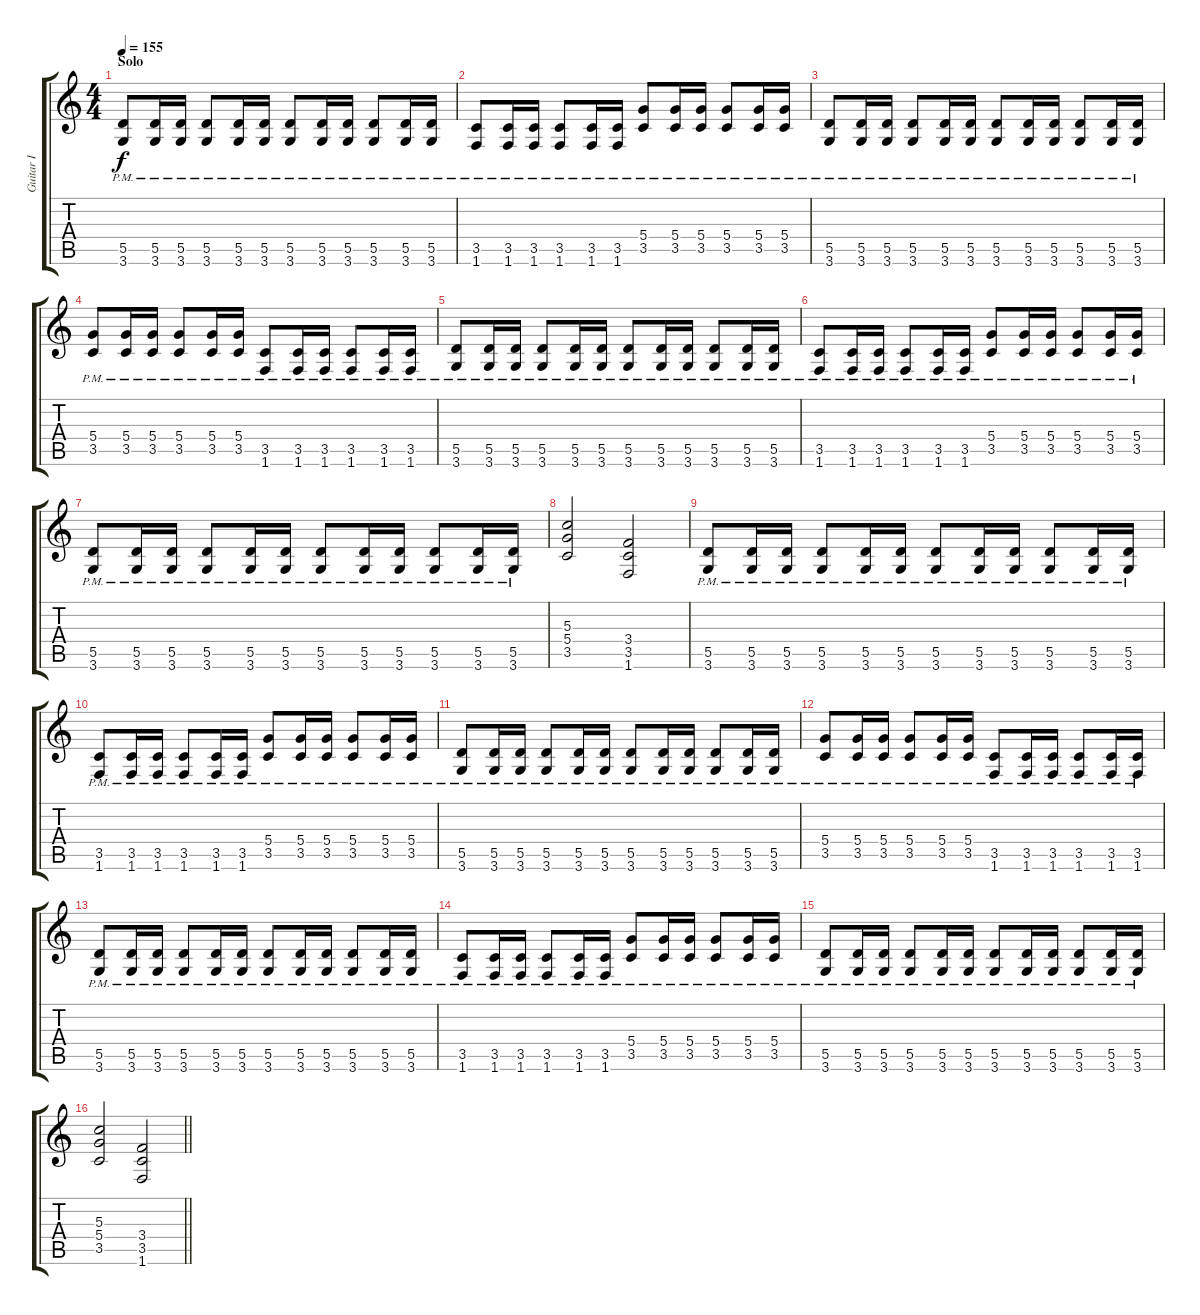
\track ("Guitar I" "Guitar I") {instrument overdrivenguitar}
\staff {score tabs}
\tuning (E4 B3 G3 D3 A2 E2) {hide}
\ts (4 4)
\section ("" "Solo")
\tempo 155
\clef g2
\ks c
(5.5{pm} 3.6{pm}).8{dy f} (5.5{pm} 3.6{pm}).16 (5.5{pm} 3.6{pm}).16 (5.5{pm} 3.6{pm}).8 (5.5{pm} 3.6{pm}).16 (5.5{pm} 3.6{pm}).16 (5.5{pm} 3.6{pm}).8 (5.5{pm} 3.6{pm}).16 (5.5{pm} 3.6{pm}).16 (5.5{pm} 3.6{pm}).8 (5.5{pm} 3.6{pm}).16 (5.5{pm} 3.6{pm}).16 |
(3.5{pm} 1.6{pm}).8 (3.5{pm} 1.6{pm}).16 (3.5{pm} 1.6{pm}).16 (3.5{pm} 1.6{pm}).8 (3.5{pm} 1.6{pm}).16 (3.5{pm} 1.6{pm}).16 (5.4{pm} 3.5{pm}).8 (5.4{pm} 3.5{pm}).16 (5.4{pm} 3.5{pm}).16 (5.4{pm} 3.5{pm}).8 (5.4{pm} 3.5{pm}).16 (5.4{pm} 3.5{pm}).16 |
(5.5{pm} 3.6{pm}).8 (5.5{pm} 3.6{pm}).16 (5.5{pm} 3.6{pm}).16 (5.5{pm} 3.6{pm}).8 (5.5{pm} 3.6{pm}).16 (5.5{pm} 3.6{pm}).16 (5.5{pm} 3.6{pm}).8 (5.5{pm} 3.6{pm}).16 (5.5{pm} 3.6{pm}).16 (5.5{pm} 3.6{pm}).8 (5.5{pm} 3.6{pm}).16 (5.5{pm} 3.6{pm}).16 |
(5.4{pm} 3.5{pm}).8 (5.4{pm} 3.5{pm}).16 (5.4{pm} 3.5{pm}).16 (5.4{pm} 3.5{pm}).8 (5.4{pm} 3.5{pm}).16 (5.4{pm} 3.5{pm}).16 (3.5{pm} 1.6{pm}).8 (3.5{pm} 1.6{pm}).16 (3.5{pm} 1.6{pm}).16 (3.5{pm} 1.6{pm}).8 (3.5{pm} 1.6{pm}).16 (3.5{pm} 1.6{pm}).16 |
(5.5{pm} 3.6{pm}).8 (5.5{pm} 3.6{pm}).16 (5.5{pm} 3.6{pm}).16 (5.5{pm} 3.6{pm}).8 (5.5{pm} 3.6{pm}).16 (5.5{pm} 3.6{pm}).16 (5.5{pm} 3.6{pm}).8 (5.5{pm} 3.6{pm}).16 (5.5{pm} 3.6{pm}).16 (5.5{pm} 3.6{pm}).8 (5.5{pm} 3.6{pm}).16 (5.5{pm} 3.6{pm}).16 |
(3.5{pm} 1.6{pm}).8 (3.5{pm} 1.6{pm}).16 (3.5{pm} 1.6{pm}).16 (3.5{pm} 1.6{pm}).8 (3.5{pm} 1.6{pm}).16 (3.5{pm} 1.6{pm}).16 (5.4{pm} 3.5{pm}).8 (5.4{pm} 3.5{pm}).16 (5.4{pm} 3.5{pm}).16 (5.4{pm} 3.5{pm}).8 (5.4{pm} 3.5{pm}).16 (5.4{pm} 3.5{pm}).16 |
(5.5{pm} 3.6{pm}).8 (5.5{pm} 3.6{pm}).16 (5.5{pm} 3.6{pm}).16 (5.5{pm} 3.6{pm}).8 (5.5{pm} 3.6{pm}).16 (5.5{pm} 3.6{pm}).16 (5.5{pm} 3.6{pm}).8 (5.5{pm} 3.6{pm}).16 (5.5{pm} 3.6{pm}).16 (5.5{pm} 3.6{pm}).8 (5.5{pm} 3.6{pm}).16 (5.5{pm} 3.6{pm}).16 |
(5.3 5.4 3.5).2 (3.4 3.5 1.6).2 |
(5.5{pm} 3.6{pm}).8 (5.5{pm} 3.6{pm}).16 (5.5{pm} 3.6{pm}).16 (5.5{pm} 3.6{pm}).8 (5.5{pm} 3.6{pm}).16 (5.5{pm} 3.6{pm}).16 (5.5{pm} 3.6{pm}).8 (5.5{pm} 3.6{pm}).16 (5.5{pm} 3.6{pm}).16 (5.5{pm} 3.6{pm}).8 (5.5{pm} 3.6{pm}).16 (5.5{pm} 3.6{pm}).16 |
(3.5{pm} 1.6{pm}).8 (3.5{pm} 1.6{pm}).16 (3.5{pm} 1.6{pm}).16 (3.5{pm} 1.6{pm}).8 (3.5{pm} 1.6{pm}).16 (3.5{pm} 1.6{pm}).16 (5.4{pm} 3.5{pm}).8 (5.4{pm} 3.5{pm}).16 (5.4{pm} 3.5{pm}).16 (5.4{pm} 3.5{pm}).8 (5.4{pm} 3.5{pm}).16 (5.4{pm} 3.5{pm}).16 |
(5.5{pm} 3.6{pm}).8 (5.5{pm} 3.6{pm}).16 (5.5{pm} 3.6{pm}).16 (5.5{pm} 3.6{pm}).8 (5.5{pm} 3.6{pm}).16 (5.5{pm} 3.6{pm}).16 (5.5{pm} 3.6{pm}).8 (5.5{pm} 3.6{pm}).16 (5.5{pm} 3.6{pm}).16 (5.5{pm} 3.6{pm}).8 (5.5{pm} 3.6{pm}).16 (5.5{pm} 3.6{pm}).16 |
(5.4{pm} 3.5{pm}).8 (5.4{pm} 3.5{pm}).16 (5.4{pm} 3.5{pm}).16 (5.4{pm} 3.5{pm}).8 (5.4{pm} 3.5{pm}).16 (5.4{pm} 3.5{pm}).16 (3.5{pm} 1.6{pm}).8 (3.5{pm} 1.6{pm}).16 (3.5{pm} 1.6{pm}).16 (3.5{pm} 1.6{pm}).8 (3.5{pm} 1.6{pm}).16 (3.5{pm} 1.6{pm}).16 |
(5.5{pm} 3.6{pm}).8 (5.5{pm} 3.6{pm}).16 (5.5{pm} 3.6{pm}).16 (5.5{pm} 3.6{pm}).8 (5.5{pm} 3.6{pm}).16 (5.5{pm} 3.6{pm}).16 (5.5{pm} 3.6{pm}).8 (5.5{pm} 3.6{pm}).16 (5.5{pm} 3.6{pm}).16 (5.5{pm} 3.6{pm}).8 (5.5{pm} 3.6{pm}).16 (5.5{pm} 3.6{pm}).16 |
(3.5{pm} 1.6{pm}).8 (3.5{pm} 1.6{pm}).16 (3.5{pm} 1.6{pm}).16 (3.5{pm} 1.6{pm}).8 (3.5{pm} 1.6{pm}).16 (3.5{pm} 1.6{pm}).16 (5.4{pm} 3.5{pm}).8 (5.4{pm} 3.5{pm}).16 (5.4{pm} 3.5{pm}).16 (5.4{pm} 3.5{pm}).8 (5.4{pm} 3.5{pm}).16 (5.4{pm} 3.5{pm}).16 |
(5.5{pm} 3.6{pm}).8 (5.5{pm} 3.6{pm}).16 (5.5{pm} 3.6{pm}).16 (5.5{pm} 3.6{pm}).8 (5.5{pm} 3.6{pm}).16 (5.5{pm} 3.6{pm}).16 (5.5{pm} 3.6{pm}).8 (5.5{pm} 3.6{pm}).16 (5.5{pm} 3.6{pm}).16 (5.5{pm} 3.6{pm}).8 (5.5{pm} 3.6{pm}).16 (5.5{pm} 3.6{pm}).16 |
\barLineRight lightlight
(5.3 5.4 3.5).2 (3.4 3.5 1.6).2
